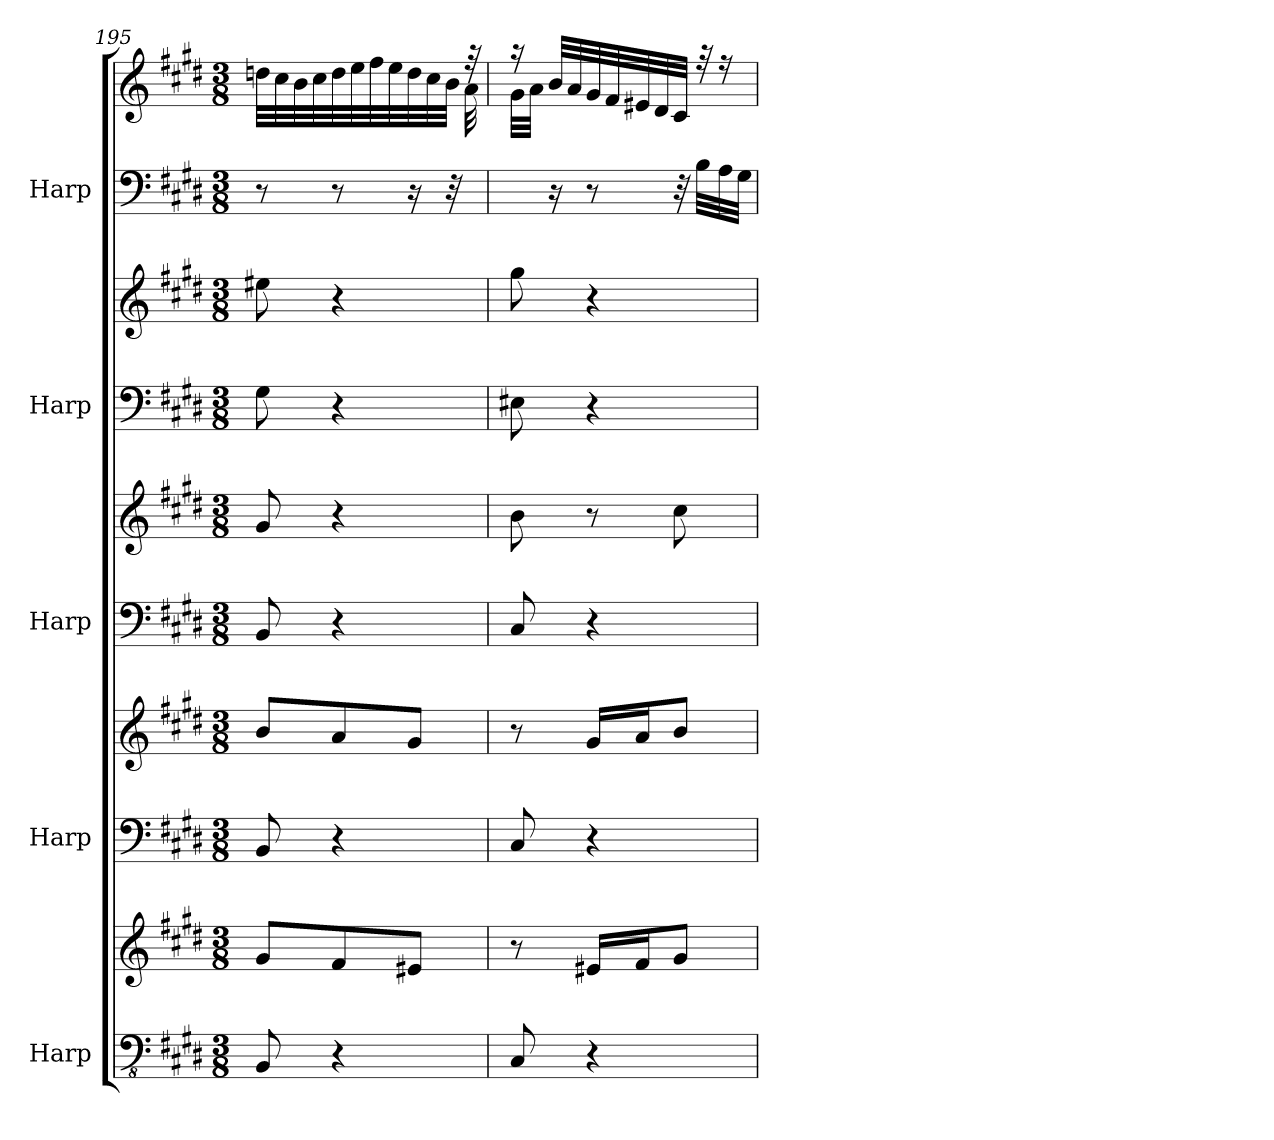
**kern	**kern	**kern	**kern	**kern	**kern	**kern	**kern	**kern	**kern
*part5	*part5	*part4	*part4	*part3	*part3	*part2	*part2	*part1	*part1
*staff10	*staff9	*staff8	*staff7	*staff6	*staff5	*staff4	*staff3	*staff2	*staff1
*I"Harp	*	*I"Harp	*	*I"Harp	*	*I"Harp	*	*I"Harp	*
*I'Hp	*	*I'Hp	*	*I'Hp	*	*I'Hp	*	*I'Hp	*
*clefFv4	*clefG2	*clefF4	*clefG2	*clefF4	*clefG2	*clefF4	*clefG2	*clefF4	*clefG2
*k[f#c#g#d#]	*k[f#c#g#d#]	*k[f#c#g#d#]	*k[f#c#g#d#]	*k[f#c#g#d#]	*k[f#c#g#d#]	*k[f#c#g#d#]	*k[f#c#g#d#]	*k[f#c#g#d#]	*k[f#c#g#d#]
*M3/8	*M3/8	*M3/8	*M3/8	*M3/8	*M3/8	*M3/8	*M3/8	*M3/8	*M3/8
=195	=195	=195	=195	=195	=195	=195	=195	=195	=195
*	*	*	*	*	*	*	*	*	*^
8BBB/	8g#/L	8BB/	8b/L	8BB/	8g#/	8G#\	8ee#X\	8r	32ddn\LLL	16.ryy
.	.	.	.	.	.	.	.	.	32cc#\	.
.	.	.	.	.	.	.	.	.	32b\	.
*	*	*	*	*	*	*	*	*	*v	*v
.	.	.	.	.	.	.	.	.	32cc#\
4r	8f#/	4r	8a/	4r	4r	4r	4r	8r	32dd\
.	.	.	.	.	.	.	.	.	32ee\
.	.	.	.	.	.	.	.	.	32ff#\
.	.	.	.	.	.	.	.	.	32ee\
.	8e#X/J	.	8g#/J	.	.	.	.	16r	32dd\
.	.	.	.	.	.	.	.	.	32cc#\
.	.	.	.	.	.	.	.	32r	32b\JJJ
*	*	*	*	*	*	*	*	*	*^
.	.	.	.	.	.	.	.	32ryy	32rff	32a\
=196	=196	=196	=196	=196	=196	=196	=196	=196	=196	=196
8CC#/	8r	8C#/	8r	8C#/	8b\	8E#X\	8gg#\	16ryy	16raa	32g#\LLL
.	.	.	.	.	.	.	.	.	.	32a\JJJ
.	.	.	.	.	.	.	.	16r	32b/LLL	4ryy
.	.	.	.	.	.	.	.	.	32a/	.
4r	16e#X/LL	4r	16g#/LL	4r	8r	4r	4r	8r	32g#/	.
.	.	.	.	.	.	.	.	.	32f#/	.
.	16f#/J	.	16a/J	.	.	.	.	.	32e#X/	.
.	.	.	.	.	.	.	.	.	32d#/	.
.	8g#/J	.	8b/J	.	8cc#\	.	.	32r	32c#/JJJ	.
.	.	.	.	.	.	.	.	32B\LLL	32rff	.
.	.	.	.	.	.	.	.	32A\	16rff	16ryy
.	.	.	.	.	.	.	.	32G#\JJJ	.	.
*	*	*	*	*	*	*	*	*	*v	*v
=	=	=	=	=	=	=	=	=	=
*-	*-	*-	*-	*-	*-	*-	*-	*-	*-
